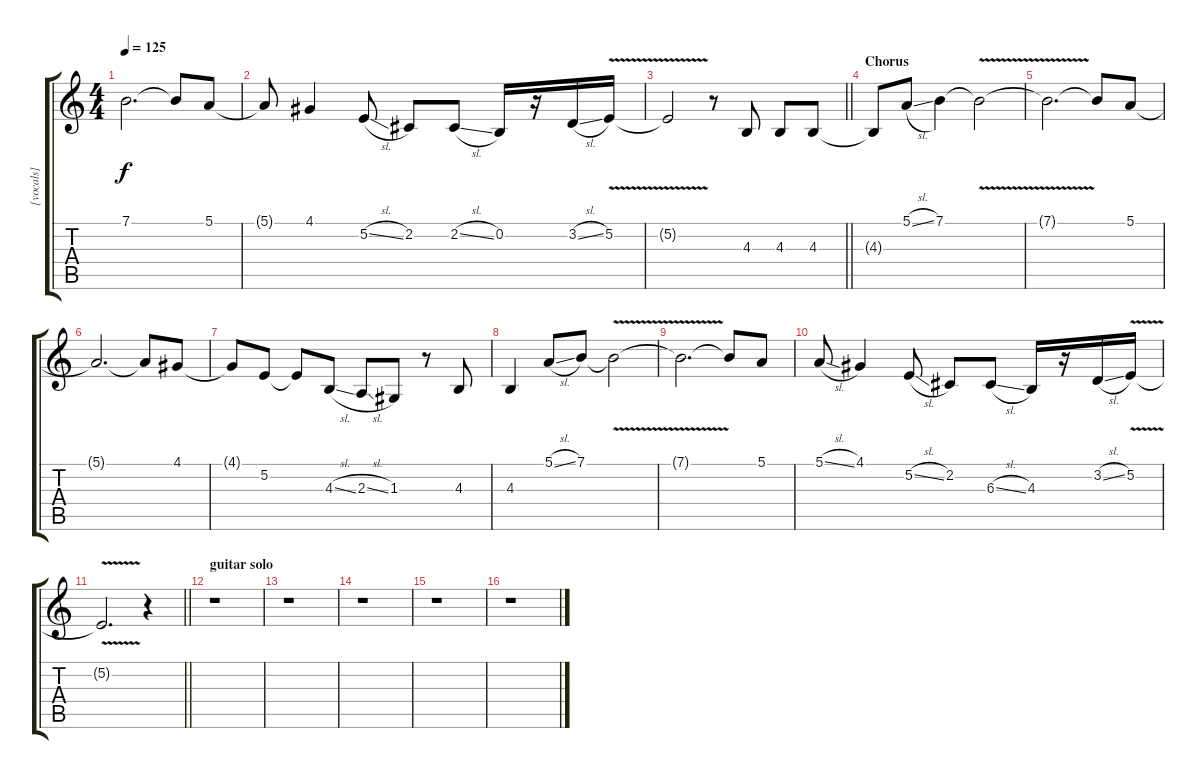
\track ("[vocals]" "[vocals]") {instrument lead2sawtooth}
\staff {score tabs}
\tuning (E4 B3 G3 D3 A2 E2) {hide}
\ts (4 4)
\tempo 125
\clef g2
\ks c
7.1{t}.2{d dy f} 7.1{t}.8 5.1.8 |
5.1{t}.8 4.1.4 5.2{sl}.8 2.2.8 2.2{sl}.8 0.2.16 r.16 3.2{sl}.16 5.2{v}.16 |
\barLineRight lightlight
5.2{t}.2 r.8 4.3.8 4.3.8 4.3.8 |
\section ("" "Chorus")
4.3{t}.8 5.1{sl}.8 7.1.4 7.1{v t}.2 |
7.1{t}.2{d} 7.1{t}.8 5.1.8 |
5.1{t}.2{d} 5.1{t}.8 4.1.8 |
4.1{t}.8 5.2.8 5.2{t}.8 4.3{sl}.8 2.3{sl}.8 1.3.8 r.8 4.3.8 |
4.3.4 5.1{sl}.8 7.1.8 7.1{v t}.2 |
7.1{t}.2{d} 7.1{t}.8 5.1.8 |
5.1{sl}.8 4.1.4 5.2{sl}.8 2.2.8 6.3{sl}.8 4.3.16 r.16 3.2{sl}.16 5.2{v}.16 |
\barLineRight lightlight
5.2{t}.2{d} r.4 |
\section ("" "guitar solo")
r.1 |
r.1 |
r.1 |
r.1 |
r.1
